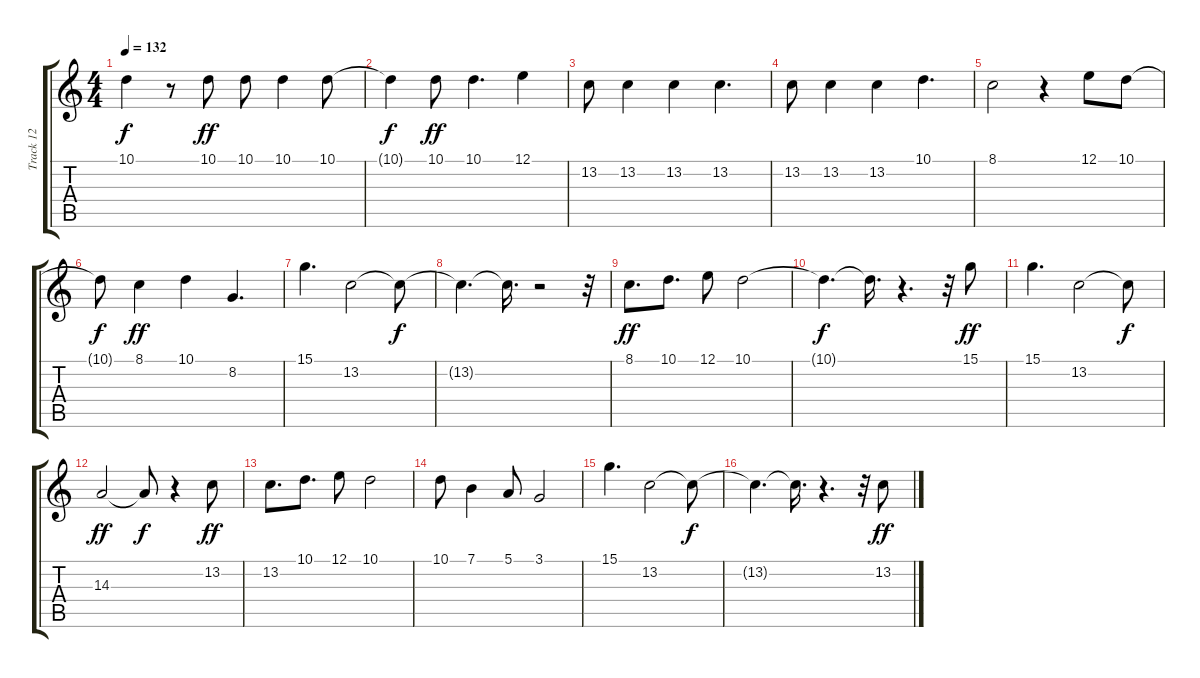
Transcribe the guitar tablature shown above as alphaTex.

\track ("Track 12" "Track 12") {instrument tenorsax}
\staff {score tabs}
\tuning (E4 B3 G3 D3 A2 E2) {hide}
\ts (4 4)
\tempo 132
\clef g2
\ks c
10.1{t}.4{dy f} r.8 10.1.8{dy ff} 10.1.8 10.1.4 10.1.8 |
10.1{t}.4{dy f} 10.1.8{dy ff} 10.1.4{d} 12.1.4 |
13.2.8 13.2.4 13.2.4 13.2.4{d} |
13.2.8 13.2.4 13.2.4 10.1.4{d} |
8.1.2 r.4 12.1.8 10.1.8 |
10.1{t}.8{dy f} 8.1.4{dy ff} 10.1.4 8.2.4{d} |
15.1.4{d} 13.2.2 13.2{t}.8{dy f} |
13.2{t}.4{d} 13.2{t}.16{d} r.2 r.32 |
8.1.8{d dy ff} 10.1.8{d} 12.1.8 10.1.2 |
10.1{t}.4{d dy f} 10.1{t}.16{d} r.4{d} r.32 15.1.8{dy ff} |
15.1.4{d} 13.2.2 13.2{t}.8{dy f} |
14.3.2{dy ff} 14.3{t}.8{dy f} r.4 13.2.8{dy ff} |
13.2.8{d} 10.1.8{d} 12.1.8 10.1.2 |
10.1.8 7.1.4 5.1.8 3.1.2 |
15.1.4{d} 13.2.2 13.2{t}.8{dy f} |
13.2{t}.4{d} 13.2{t}.16{d} r.4{d} r.32 13.2.8{dy ff}
